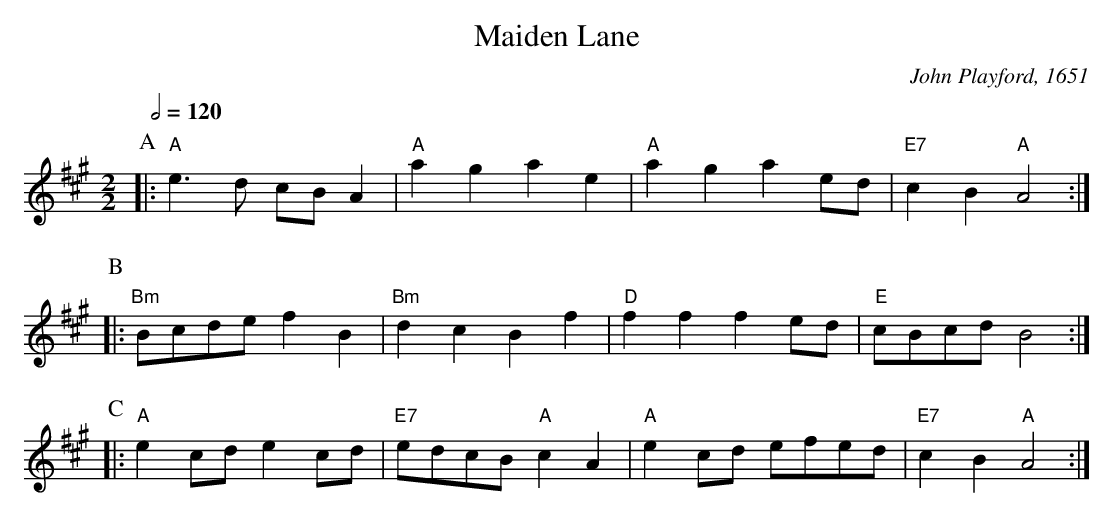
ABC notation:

X:1
T:Maiden Lane
Q:1/2=120
M:2/2
L:1/8
C:John Playford, 1651
K:A
P:A
|: "A"e3d cBA2 | "A"a2g2 a2e2 | "A"a2g2 a2ed | "E7"c2B2 "A"A4 :|
P:B
|: "Bm"Bcde f2B2 | "Bm"d2c2 B2f2 | "D"f2f2 f2ed | "E"cBcd B4 :|
P:C
|: "A"e2cd e2cd | "E7"edcB "A"c2A2 | "A"e2cd efed | "E7"c2B2 "A"A4 :|
